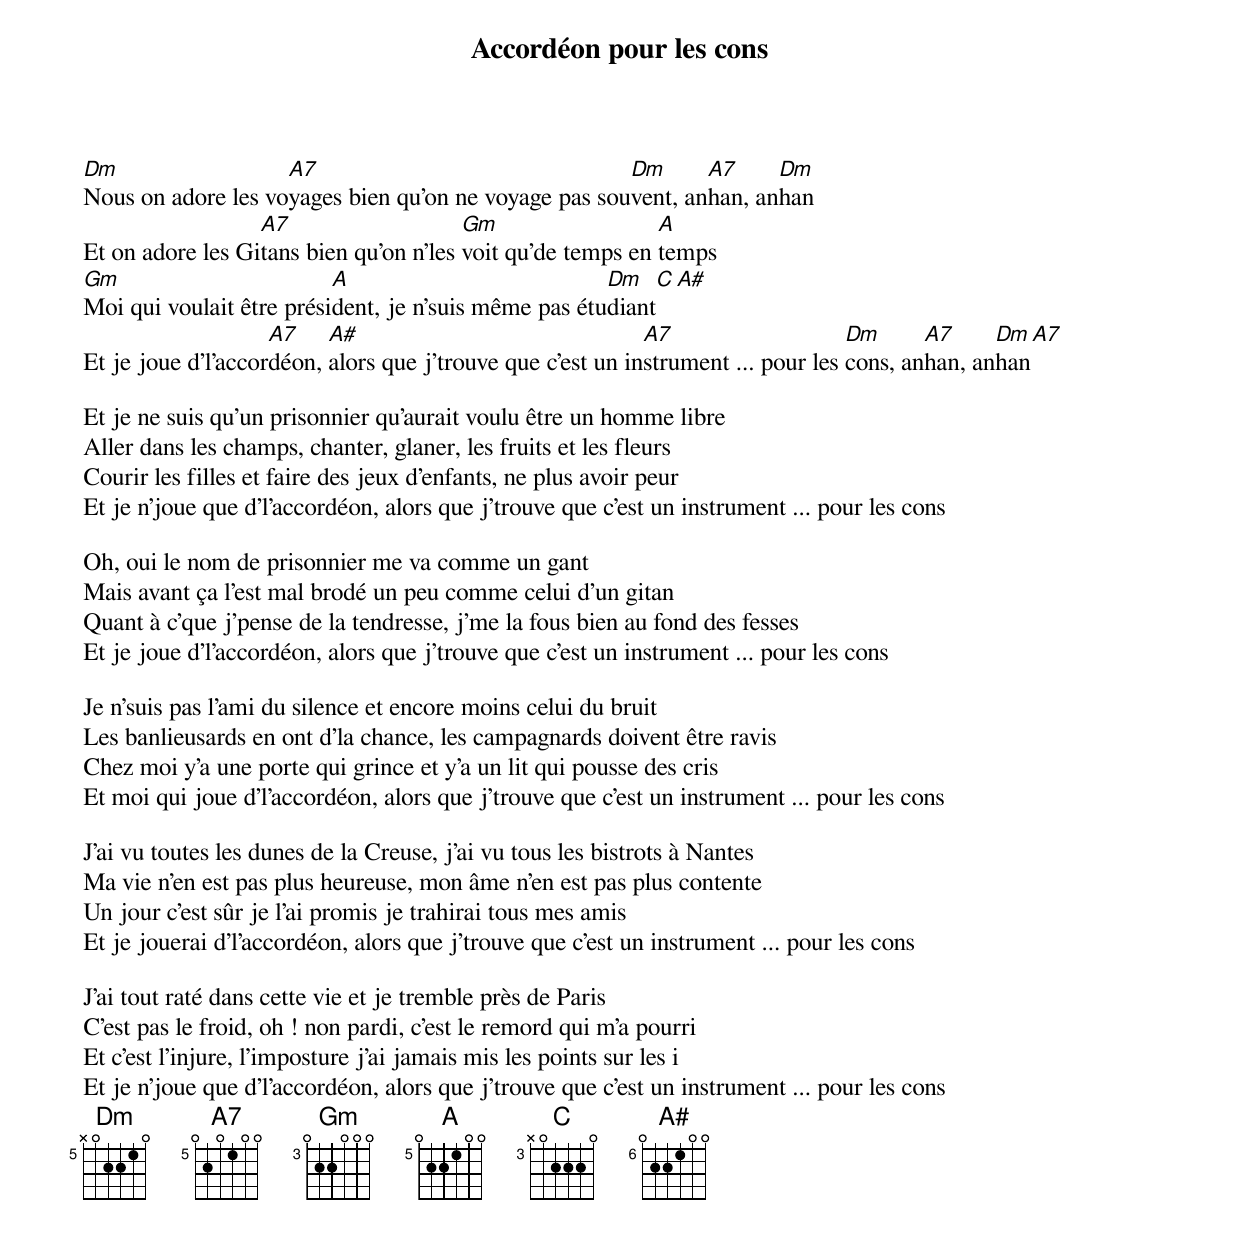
{title: Accordéon pour les cons}
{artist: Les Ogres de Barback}
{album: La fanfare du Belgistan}
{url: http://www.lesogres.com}
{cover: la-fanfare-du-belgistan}
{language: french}
{columns: 1}
{define: Dm base-fret 5 frets X 0 2 2 1 0}
{define: A7 base-fret 5 frets 0 2 0 1 0 0}
{define: Gm base-fret 3 frets 0 2 2 0 0 0}
{define: A base-fret 5 frets 0 2 2 1 0 0}
{define: C base-fret 3 frets X 0 2 2 2 0}
{define: A# base-fret 6 frets 0 2 2 1 0 0}

[Dm]Nous on adore les vo[A7]yages bien qu'on ne voyage pas sou[Dm]vent, an[A7]han, an[Dm]han
Et on adore les Gi[A7]tans bien qu'on n'les [Gm]voit qu'de temps en [A]temps
[Gm]Moi qui voulait être prési[A]dent, je n'suis même pas étu[Dm]diant[C][A#]
Et je joue d'l'accor[A7]déon, [A#]alors que j'trouve que c'est un in[A7]strument ... pour les [Dm]cons, an[A7]han, an[Dm]han[A7]

Et je ne suis qu'un prisonnier qu'aurait voulu être un homme libre
Aller dans les champs, chanter, glaner, les fruits et les fleurs
Courir les filles et faire des jeux d'enfants, ne plus avoir peur
Et je n'joue que d'l'accordéon, alors que j'trouve que c'est un instrument ... pour les cons

Oh, oui le nom de prisonnier me va comme un gant
Mais avant ça l'est mal brodé un peu comme celui d'un gitan
Quant à c'que j'pense de la tendresse, j'me la fous bien au fond des fesses
Et je joue d'l'accordéon, alors que j'trouve que c'est un instrument ... pour les cons

Je n'suis pas l'ami du silence et encore moins celui du bruit
Les banlieusards en ont d'la chance, les campagnards doivent être ravis
Chez moi y'a une porte qui grince et y'a un lit qui pousse des cris
Et moi qui joue d'l'accordéon, alors que j'trouve que c'est un instrument ... pour les cons

J'ai vu toutes les dunes de la Creuse, j'ai vu tous les bistrots à Nantes
Ma vie n'en est pas plus heureuse, mon âme n'en est pas plus contente
Un jour c'est sûr je l'ai promis je trahirai tous mes amis
Et je jouerai d'l'accordéon, alors que j'trouve que c'est un instrument ... pour les cons

J'ai tout raté dans cette vie et je tremble près de Paris
C'est pas le froid, oh ! non pardi, c'est le remord qui m'a pourri
Et c'est l'injure, l'imposture j'ai jamais mis les points sur les i
Et je n'joue que d'l'accordéon, alors que j'trouve que c'est un instrument ... pour les cons
